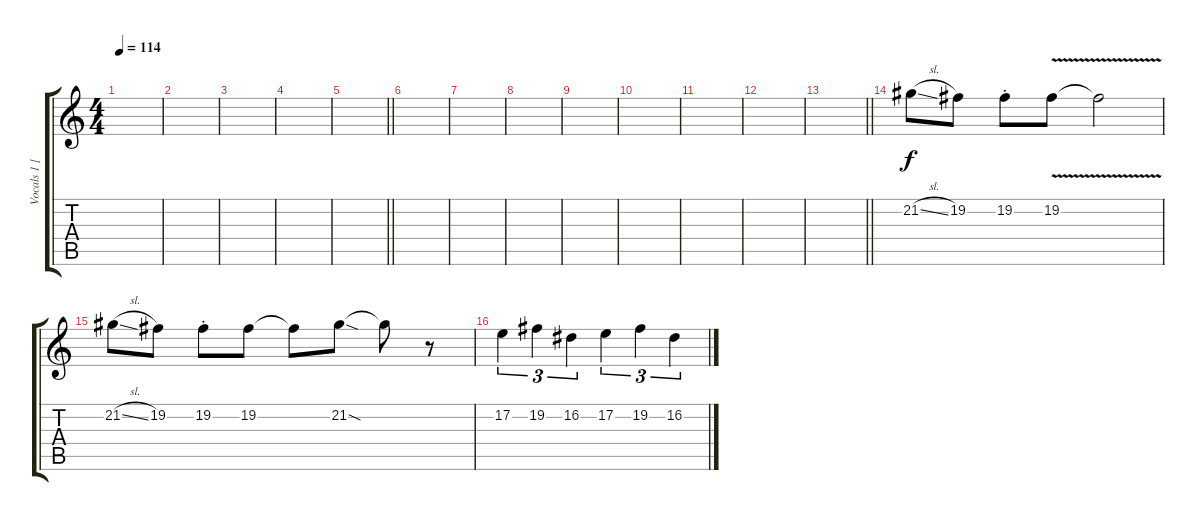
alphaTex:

\track ("Vocals 1 [Paul]" "Vocals 1 [") {instrument flute}
\staff {score tabs}
\tuning (E4 B3 G3 D3 A2 E2) {hide}
\ts (4 4)
\tempo 114
\clef g2
\ks c
|
|
|
|
\barLineRight lightlight
|
|
|
|
|
|
|
|
\barLineRight lightlight
|
21.2{sl}.8 19.2.8 19.2{st}.8 19.2{v}.8 19.2{t}.2 |
21.2{sl}.8 19.2.8 19.2{st}.8 19.2.8 19.2{t}.8 21.2{sod}.8 21.2{t}.8 r.8 |
17.2.4{tu (3 2)} 19.2.4{tu (3 2)} 16.2.4{tu (3 2)} 17.2.4{tu (3 2)} 19.2.4{tu (3 2)} 16.2.4{tu (3 2)}
